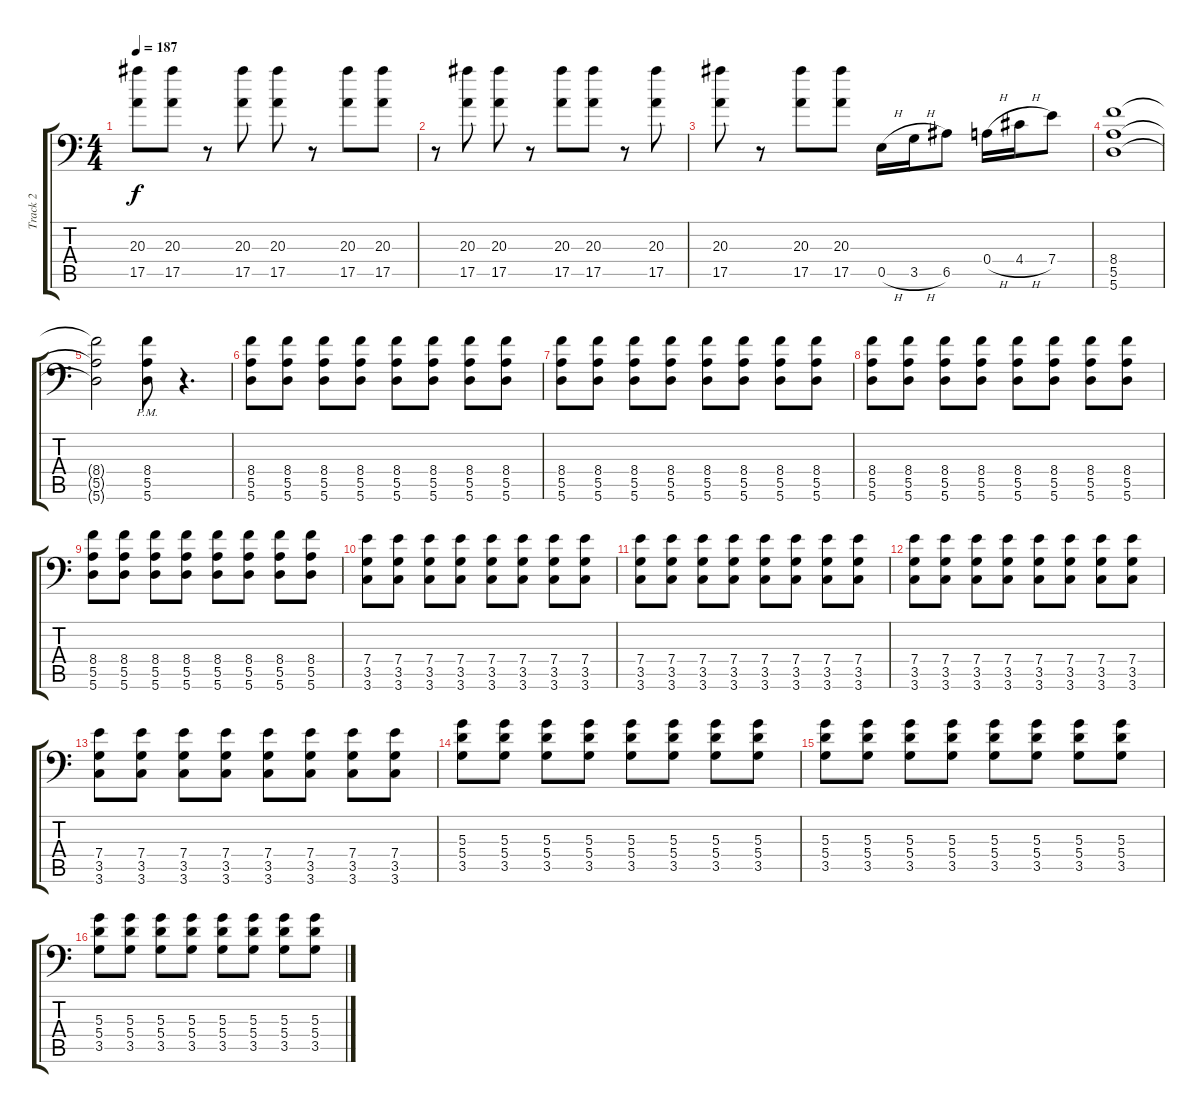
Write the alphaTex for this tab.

\track ("Track 2" "Track 2") {instrument distortionguitar}
\staff {score tabs}
\tuning (B3 Gb3 D3 A2 E2 A1) {hide}
\ts (4 4)
\tempo 187
\clef f4
\ks c
(20.3 17.5).8{dy f} (20.3 17.5).8 r.8 (20.3 17.5).8 (20.3 17.5).8 r.8 (20.3 17.5).8 (20.3 17.5).8 |
r.8 (20.3 17.5).8 (20.3 17.5).8 r.8 (20.3 17.5).8 (20.3 17.5).8 r.8 (20.3 17.5).8 |
(20.3 17.5).8 r.8 (20.3 17.5).8 (20.3 17.5).8 0.5{h}.16 3.5{h}.16 6.5.8 0.4{h}.16 4.4{h}.16 7.4.8 |
(8.4 5.5 5.6).1 |
(8.4{t} 5.5{t} 5.6{t}).2 (8.4 5.5{pm} 5.6{pm}).8 r.4{d} |
(8.4 5.5 5.6).8 (8.4 5.5 5.6).8 (8.4 5.5 5.6).8 (8.4 5.5 5.6).8 (8.4 5.5 5.6).8 (8.4 5.5 5.6).8 (8.4 5.5 5.6).8 (8.4 5.5 5.6).8 |
(8.4 5.5 5.6).8 (8.4 5.5 5.6).8 (8.4 5.5 5.6).8 (8.4 5.5 5.6).8 (8.4 5.5 5.6).8 (8.4 5.5 5.6).8 (8.4 5.5 5.6).8 (8.4 5.5 5.6).8 |
(8.4 5.5 5.6).8 (8.4 5.5 5.6).8 (8.4 5.5 5.6).8 (8.4 5.5 5.6).8 (8.4 5.5 5.6).8 (8.4 5.5 5.6).8 (8.4 5.5 5.6).8 (8.4 5.5 5.6).8 |
(8.4 5.5 5.6).8 (8.4 5.5 5.6).8 (8.4 5.5 5.6).8 (8.4 5.5 5.6).8 (8.4 5.5 5.6).8 (8.4 5.5 5.6).8 (8.4 5.5 5.6).8 (8.4 5.5 5.6).8 |
(7.4 3.5 3.6).8 (7.4 3.5 3.6).8 (7.4 3.5 3.6).8 (7.4 3.5 3.6).8 (7.4 3.5 3.6).8 (7.4 3.5 3.6).8 (7.4 3.5 3.6).8 (7.4 3.5 3.6).8 |
(7.4 3.5 3.6).8 (7.4 3.5 3.6).8 (7.4 3.5 3.6).8 (7.4 3.5 3.6).8 (7.4 3.5 3.6).8 (7.4 3.5 3.6).8 (7.4 3.5 3.6).8 (7.4 3.5 3.6).8 |
(7.4 3.5 3.6).8 (7.4 3.5 3.6).8 (7.4 3.5 3.6).8 (7.4 3.5 3.6).8 (7.4 3.5 3.6).8 (7.4 3.5 3.6).8 (7.4 3.5 3.6).8 (7.4 3.5 3.6).8 |
(7.4 3.5 3.6).8 (7.4 3.5 3.6).8 (7.4 3.5 3.6).8 (7.4 3.5 3.6).8 (7.4 3.5 3.6).8 (7.4 3.5 3.6).8 (7.4 3.5 3.6).8 (7.4 3.5 3.6).8 |
(5.3 5.4 3.5).8 (5.3 5.4 3.5).8 (5.3 5.4 3.5).8 (5.3 5.4 3.5).8 (5.3 5.4 3.5).8 (5.3 5.4 3.5).8 (5.3 5.4 3.5).8 (5.3 5.4 3.5).8 |
(5.3 5.4 3.5).8 (5.3 5.4 3.5).8 (5.3 5.4 3.5).8 (5.3 5.4 3.5).8 (5.3 5.4 3.5).8 (5.3 5.4 3.5).8 (5.3 5.4 3.5).8 (5.3 5.4 3.5).8 |
(5.3 5.4 3.5).8 (5.3 5.4 3.5).8 (5.3 5.4 3.5).8 (5.3 5.4 3.5).8 (5.3 5.4 3.5).8 (5.3 5.4 3.5).8 (5.3 5.4 3.5).8 (5.3 5.4 3.5).8
